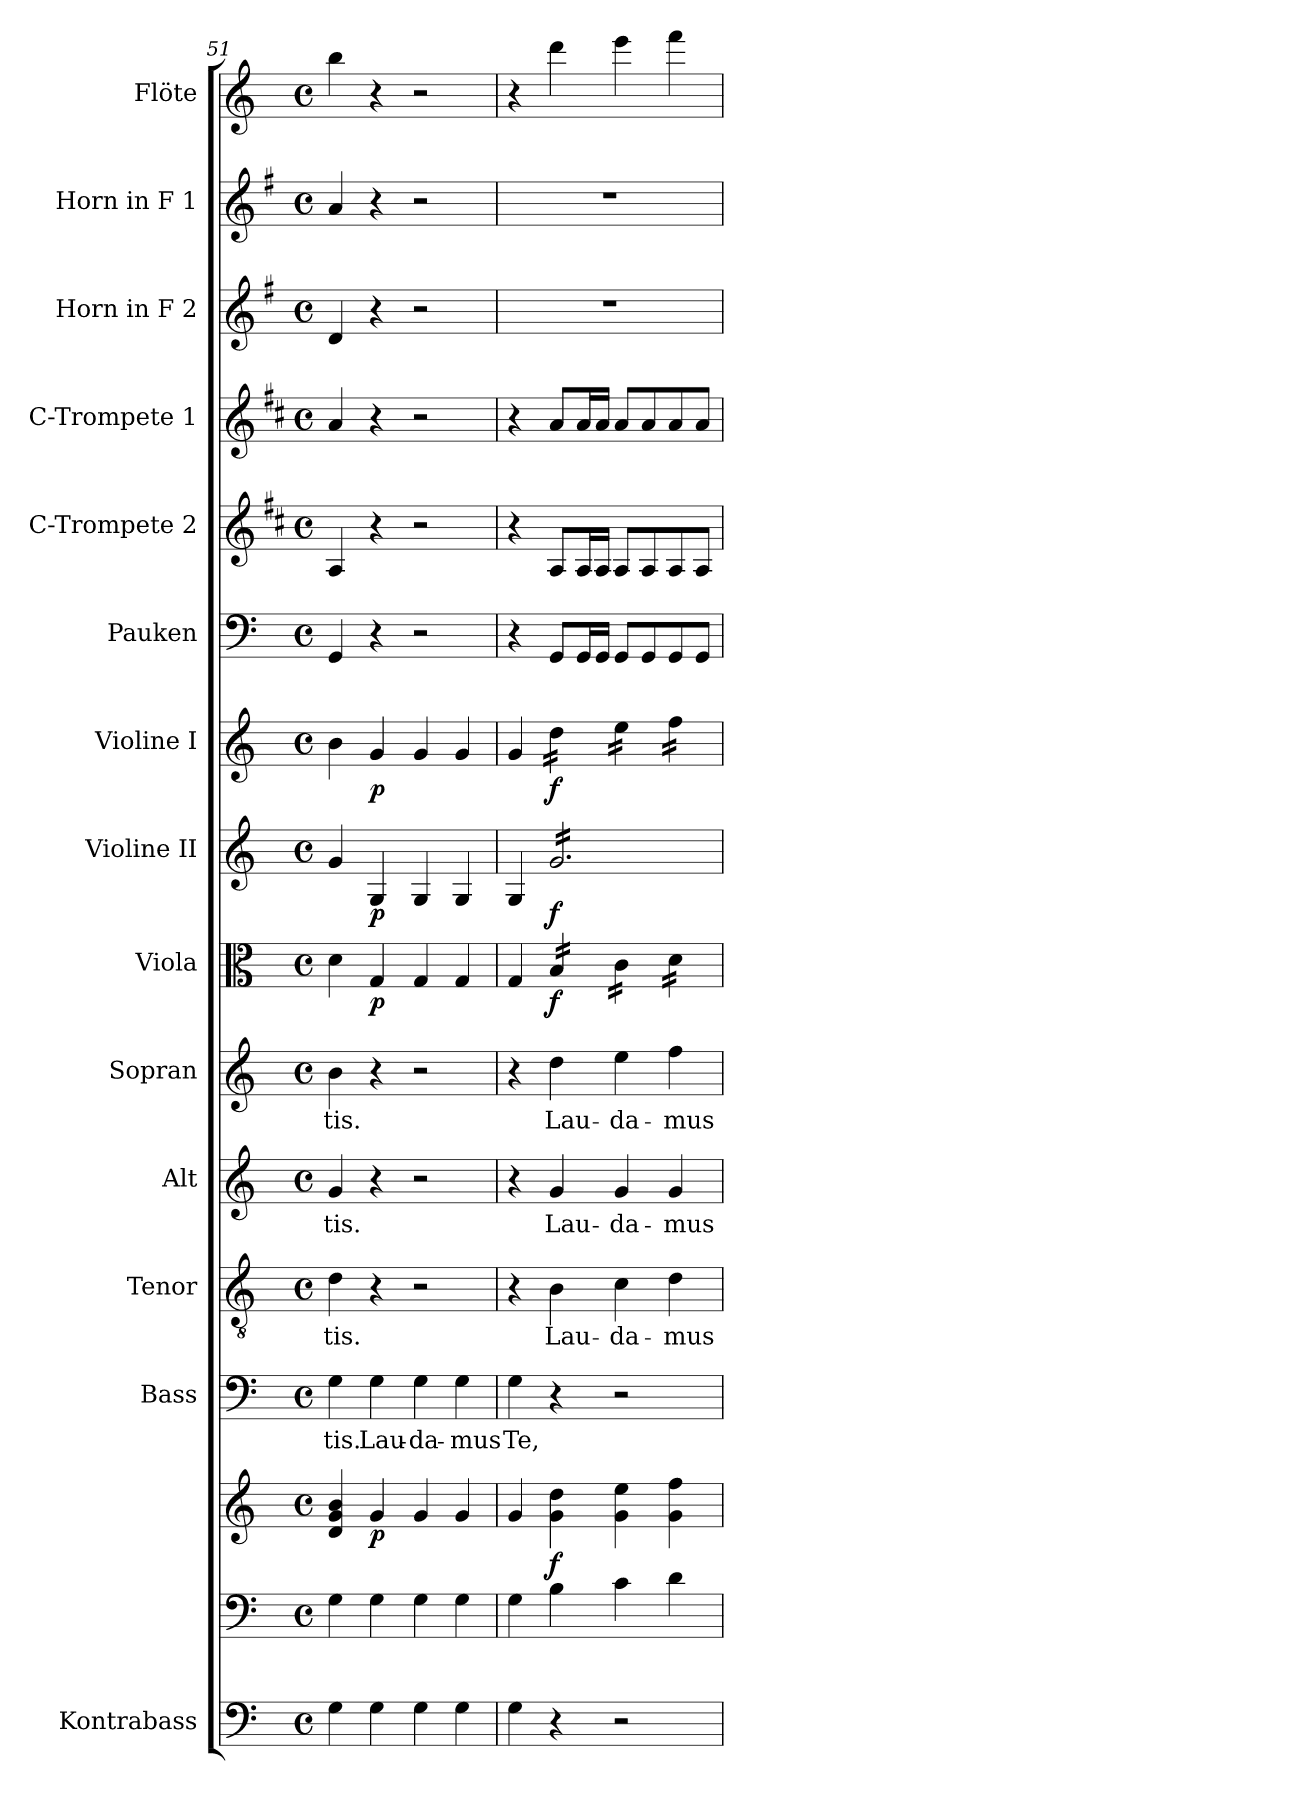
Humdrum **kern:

**kern	**kern	**kern	**dynam	**kern	**text	**kern	**text	**kern	**text	**kern	**text	**kern	**dynam	**kern	**dynam	**kern	**dynam	**kern	**kern	**kern	**kern	**kern	**kern
*part15	*part14	*part14	*part14	*part13	*part13	*part12	*part12	*part11	*part11	*part10	*part10	*part9	*part9	*part8	*part8	*part7	*part7	*part6	*part5	*part4	*part3	*part2	*part1
*staff16	*staff15	*staff14	*staff14/15	*staff13	*staff13	*staff12	*staff12	*staff11	*staff11	*staff10	*staff10	*staff9	*staff9	*staff8	*staff8	*staff7	*staff7	*staff6	*staff5	*staff4	*staff3	*staff2	*staff1
*I"Kontrabass	*	*	*	*I"Bass	*	*I"Tenor	*	*I"Alt	*	*I"Sopran	*	*I"Viola	*	*I"Violine II	*	*I"Violine I	*	*I"Pauken	*I"C-Trompete 2	*I"C-Trompete 1	*I"Horn in F 2	*I"Horn in F 1	*I"Flöte
*I'Kb.	*	*	*	*I'B.	*	*I'T.	*	*I'A.	*	*I'S.	*	*I'Vla.	*	*I'Vl. II	*	*I'Vl. I	*	*I'Pk.	*I'C Trp. 2	*I'C Trp. 1	*	*	*I'Fl.
*clefF4	*clefF4	*clefG2	*	*clefF4	*	*clefGv2	*	*clefG2	*	*clefG2	*	*clefC3	*	*clefG2	*	*clefG2	*	*clefF4	*clefG2	*clefG2	*clefG2	*clefG2	*clefG2
*ITrd7c12	*	*	*	*	*	*	*	*	*	*	*	*	*	*	*	*	*	*	*ITrd1c2	*ITrd1c2	*ITrd4c7	*ITrd4c7	*
*k[]	*k[]	*k[]	*	*k[]	*	*k[]	*	*k[]	*	*k[]	*	*k[]	*	*k[]	*	*k[]	*	*k[]	*k[]	*k[]	*k[]	*k[]	*k[]
*C:	*C:	*C:	*	*C:	*	*C:	*	*C:	*	*C:	*	*C:	*	*C:	*	*C:	*	*C:	*C:	*C:	*C:	*C:	*C:
*M4/4	*M4/4	*M4/4	*	*M4/4	*	*M4/4	*	*M4/4	*	*M4/4	*	*M4/4	*	*M4/4	*	*M4/4	*	*M4/4	*M4/4	*M4/4	*M4/4	*M4/4	*M4/4
*met(c)	*met(c)	*met(c)	*	*met(c)	*	*met(c)	*	*met(c)	*	*met(c)	*	*met(c)	*	*met(c)	*	*met(c)	*	*met(c)	*met(c)	*met(c)	*met(c)	*met(c)	*met(c)
=51	=51	=51	=51	=51	=51	=51	=51	=51	=51	=51	=51	=51	=51	=51	=51	=51	=51	=51	=51	=51	=51	=51	=51
!	!	!	!	!	!LO:LY:b	!	!LO:LY:b	!	!LO:LY:b	!	!LO:LY:b	!	!	!	!	!	!	!	!	!	!	!	!
4GG\	4G\	4d/ 4g/ 4b/	.	4G\	-tis.	4d\	-tis.	4g/	-tis.	4b\	-tis.	4d\	.	4g/	.	4b\	.	4GG/	4G/	4g/	4G/	4d/	4bb\
!	!	!	!LO:DY:b	!	!LO:LY:b	!	!	!	!	!	!	!	!LO:DY:b	!	!LO:DY:b	!	!LO:DY:b	!	!	!	!	!	!
4GG\	4G\	4g/	p	4G\	Lau-	4r	.	4r	.	4r	.	4G/	p	4G/	p	4g/	p	4r	4r	4r	4r	4r	4r
!	!	!	!	!	!LO:LY:b	!	!	!	!	!	!	!	!	!	!	!	!	!	!	!	!	!	!
4GG\	4G\	4g/	.	4G\	-da-	2r	.	2r	.	2r	.	4G/	.	4G/	.	4g/	.	2r	2r	2r	2r	2r	2r
!	!	!	!	!	!LO:LY:b	!	!	!	!	!	!	!	!	!	!	!	!	!	!	!	!	!	!
4GG\	4G\	4g/	.	4G\	-mus	.	.	.	.	.	.	4G/	.	4G/	.	4g/	.	.	.	.	.	.	.
=52	=52	=52	=52	=52	=52	=52	=52	=52	=52	=52	=52	=52	=52	=52	=52	=52	=52	=52	=52	=52	=52	=52	=52
!	!	!	!	!	!LO:LY:b	!	!	!	!	!	!	!	!	!	!	!	!	!	!	!	!	!	!
4GG\	4G\	4g/	.	4G\	Te,	4r	.	4r	.	4r	.	4G/	.	4G/	.	4g/	.	4r	4r	4r	1r	1r	4r
!	!	!	!LO:DY:b	!	!	!	!LO:LY:b	!	!LO:LY:b	!	!LO:LY:b	!	!LO:DY:b	!	!LO:DY:b	!	!LO:DY:b	!	!	!	!	!	!
*	*	*	*	*	*	*	*	*	*	*	*	*tremolo	*	*	*	*	*	*	*	*	*	*	*
*	*	*	*	*	*	*	*	*	*	*	*	*	*	*tremolo	*	*	*	*	*	*	*	*	*
*	*	*	*	*	*	*	*	*	*	*	*	*	*	*	*	*tremolo	*	*	*	*	*	*	*
4r	4B\	4g\ 4dd\	f	4r	.	4B\	Lau-	4g/	Lau-	4dd\	Lau-	16B/LL	f	16g/LL	f	16dd\LL	f	8GG/L	8G/L	8g/L	.	.	4ddd\
.	.	.	.	.	.	.	.	.	.	.	.	16B/	.	16g/	.	16dd\	.	.	.	.	.	.	.
.	.	.	.	.	.	.	.	.	.	.	.	16B/	.	16g/	.	16dd\	.	16GG/L	16G/L	16g/L	.	.	.
.	.	.	.	.	.	.	.	.	.	.	.	16B/JJ	.	16g/	.	16dd\JJ	.	16GG/JJ	16G/JJ	16g/JJ	.	.	.
!	!	!	!	!	!	!	!LO:LY:b	!	!LO:LY:b	!	!LO:LY:b	!	!	!	!	!	!	!	!	!	!	!	!
2r	4c\	4g\ 4ee\	.	2r	.	4c\	-da-	4g/	-da-	4ee\	-da-	16c\LL	.	16g/	.	16ee\LL	.	8GG/L	8G/L	8g/L	.	.	4eee\
.	.	.	.	.	.	.	.	.	.	.	.	16c\	.	16g/	.	16ee\	.	.	.	.	.	.	.
.	.	.	.	.	.	.	.	.	.	.	.	16c\	.	16g/	.	16ee\	.	8GG/	8G/	8g/	.	.	.
.	.	.	.	.	.	.	.	.	.	.	.	16c\JJ	.	16g/	.	16ee\JJ	.	.	.	.	.	.	.
!	!	!	!	!	!	!	!LO:LY:b	!	!LO:LY:b	!	!LO:LY:b	!	!	!	!	!	!	!	!	!	!	!	!
.	4d\	4g\ 4ff\	.	.	.	4d\	-mus	4g/	-mus	4ff\	-mus	16d\LL	.	16g/	.	16ff\LL	.	8GG/	8G/	8g/	.	.	4fff\
.	.	.	.	.	.	.	.	.	.	.	.	16d\	.	16g/	.	16ff\	.	.	.	.	.	.	.
.	.	.	.	.	.	.	.	.	.	.	.	16d\	.	16g/	.	16ff\	.	8GG/J	8G/J	8g/J	.	.	.
.	.	.	.	.	.	.	.	.	.	.	.	16d\JJ	.	16g/JJ	.	16ff\JJ	.	.	.	.	.	.	.
*	*	*	*	*	*	*	*	*	*	*	*	*	*	*	*	*Xtremolo	*	*	*	*	*	*	*
*	*	*	*	*	*	*	*	*	*	*	*	*	*	*Xtremolo	*	*	*	*	*	*	*	*	*
*	*	*	*	*	*	*	*	*	*	*	*	*Xtremolo	*	*	*	*	*	*	*	*	*	*	*
=	=	=	=	=	=	=	=	=	=	=	=	=	=	=	=	=	=	=	=	=	=	=	=
*-	*-	*-	*-	*-	*-	*-	*-	*-	*-	*-	*-	*-	*-	*-	*-	*-	*-	*-	*-	*-	*-	*-	*-
